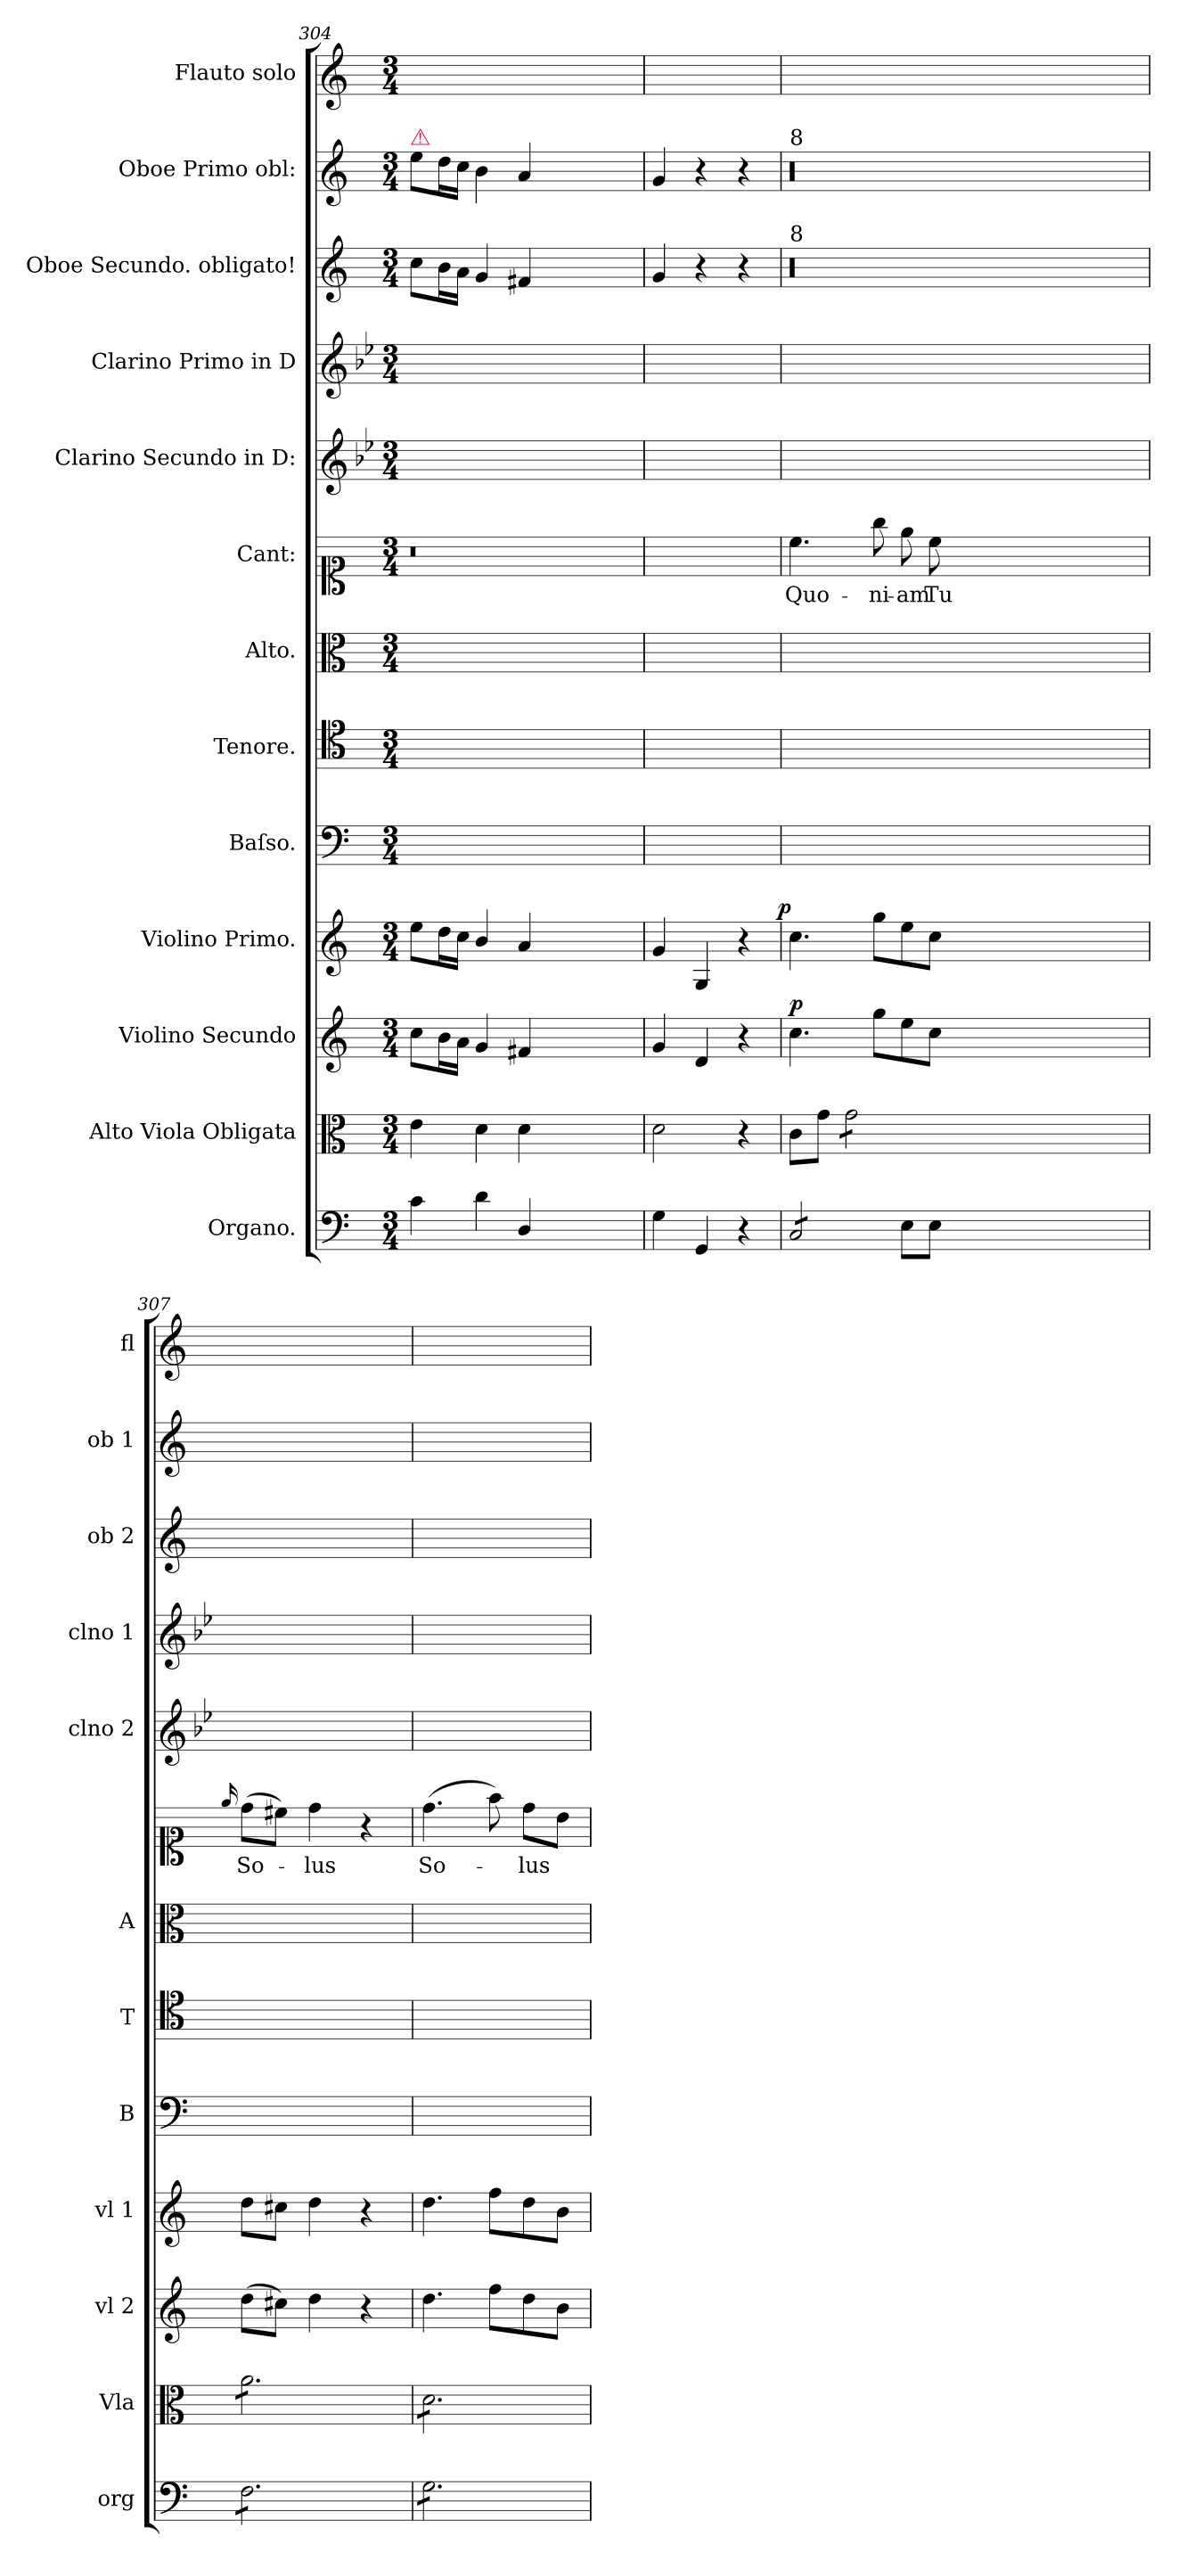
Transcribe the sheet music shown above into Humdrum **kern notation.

**kern	**kern	**dynam	**kern	**dynam	**kern	**dynam	**kern	**kern	**kern	**kern	**text	**kern	**kern	**kern	**kern	**kern
*part13	*part12	*part12	*part11	*part11	*part10	*part10	*part9	*part8	*part7	*part6	*part6	*part5	*part4	*part3	*part2	*part1
*staff13	*staff12	*staff12	*staff11	*staff11	*staff10	*staff10	*staff9	*staff8	*staff7	*staff6	*staff6	*staff5	*staff4	*staff3	*staff2	*staff1
*I"Organo.	*I"Alto Viola Obligata	*	*I"Violino Secundo	*	*I"Violino Primo.	*	*I"Baſso.	*I"Tenore.	*I"Alto.	*I"Cant:	*	*I"Clarino Secundo in D:	*I"Clarino Primo in D	*I"Oboe Secundo. obligato!	*I"Oboe Primo obl:	*I"Flauto solo
*I'org	*I'Vla	*	*I'vl 2	*	*I'vl 1	*	*I'B	*I'T	*I'A	*	*	*I'clno 2	*I'clno 1	*I'ob 2	*I'ob 1	*I'fl
*clefF4	*clefC3	*	*clefG2	*	*clefG2	*	*clefF4	*clefC4	*clefC3	*clefC1	*	*clefG2	*clefG2	*clefG2	*clefG2	*clefG2
*	*	*	*	*	*	*	*	*	*	*	*	*ITrd-1c-2	*ITrd-1c-2	*	*	*
*k[]	*k[]	*	*k[]	*	*k[]	*	*k[]	*k[]	*k[]	*k[]	*	*k[]	*k[]	*k[]	*k[]	*k[]
*C:	*C:	*	*C:	*	*C:	*	*C:	*C:	*C:	*C:	*	*C:	*C:	*C:	*C:	*C:
*M3/4	*M3/4	*	*M3/4	*	*M3/4	*	*M3/4	*M3/4	*M3/4	*M3/4	*	*M3/4	*M3/4	*M3/4	*M3/4	*M3/4
=304	=304	=304	=304	=304	=304	=304	=304	=304	=304	=304	=304	=304	=304	=304	=304	=304
!	!	!	!	!	!	!	!	!	!	!	!	!	!	!	!LO:TX:a:color=crimson:t=⚠	!
!	!	!	!	!	!	!	!	!	!	!LO:N:vis=0	!	!	!	!	!	!
4c\	4e\	.	8cc\L	.	8ee\L	.	2.ryy	2.ryy	2.ryy	1.r	.	2.ryy	2.ryy	8cc\L	8ee\L	2.ryy
.	.	.	16b\L	.	16dd\L	.	.	.	.	.	.	.	.	16b\L	16dd\L	.
.	.	.	16a\JJ	.	16cc\JJ	.	.	.	.	.	.	.	.	16a\JJ	16cc\JJ	.
4d\	4d\	.	4g/	.	4b/	.	.	.	.	.	.	.	.	4g/	4b\	.
4D/	4d\	.	4f#X/	.	4a/	.	.	.	.	.	.	.	.	4f#X/	4a/	.
2.ryy	2.ryy	.	2.ryy	.	2.ryy	.	2.ryy	2.ryy	2.ryy	.	.	2.ryy	2.ryy	2.ryy	2.ryy	2.ryy
=305	=305	=305	=305	=305	=305	=305	=305	=305	=305	=305	=305	=305	=305	=305	=305	=305
4G\	2d\	.	4g/	.	4g/	.	2.ryy	2.ryy	2.ryy	2.ryy	.	2.ryy	2.ryy	4g/	4g/	2.ryy
4GG/	.	.	4d/	.	4G/	.	.	.	.	.	.	.	.	4r	4r	.
4r	4r	.	4r	.	4r	.	.	.	.	.	.	.	.	4r	4r	.
=306	=306	=306	=306	=306	=306	=306	=306	=306	=306	=306	=306	=306	=306	=306	=306	=306
!	!	!	!	!	!	!	!	!	!	!	!	!	!	!	!LO:TX:a:t=8	!
!	!	!	!	!	!	!	!	!	!	!	!	!	!	!LO:TX:a:t=8	!	!
!	!	!LO:DY:a	!	!LO:DY:a	!	!LO:DY:a:rj	!	!	!	!	!	!	!	!LO:N:vis=00	!LO:N:vis=00	!
*tremolo	*	*	*	*	*	*	*	*	*	*	*	*	*	*	*	*
8C/L	8c\L	Pia	4.cc\	p	4.cc\	p	2.ryy	2.ryy	2.ryy	4.cc\	Quo-	2.ryy	2.ryy	0.r	0.r	2.ryy
8C/	8g\J	.	.	.	.	.	.	.	.	.	.	.	.	.	.	.
!	!LO:TX:a:color=crimson:t=⚠	!	!	!	!	!	!	!	!	!	!	!	!	!	!	!
*	*tremolo	*	*	*	*	*	*	*	*	*	*	*	*	*	*	*
8C/	8g\L	.	.	.	.	.	.	.	.	.	.	.	.	.	.	.
8C/J	8g\	.	8gg\L	.	8gg\L	.	.	.	.	8gg\	-ni-	.	.	.	.	.
*Xtremolo	*	*	*	*	*	*	*	*	*	*	*	*	*	*	*	*
8E\L	8g\	.	8ee\	.	8ee\	.	.	.	.	8ee\	-am	.	.	.	.	.
8E\J	8g\J	.	8cc\J	.	8cc\J	.	.	.	.	8cc\	Tu	.	.	.	.	.
0ryy	0ryy	.	0ryy	.	0ryy	.	0ryy	0ryy	0ryy	0ryy	.	0ryy	0ryy	.	.	0ryy
4ryy	4ryy	.	4ryy	.	4ryy	.	4ryy	4ryy	4ryy	4ryy	.	4ryy	4ryy	.	.	4ryy
=307	=307	=307	=307	=307	=307	=307	=307	=307	=307	=307	=307	=307	=307	=307	=307	=307
.	.	.	.	.	.	.	.	.	.	16qqee/	.	.	.	.	.	.
*tremolo	*	*	*	*	*	*	*	*	*	*	*	*	*	*	*	*
8F\L	8a\L	.	(>8dd\L	.	8dd\L	.	2.ryy	2.ryy	2.ryy	(>8dd\L	So-	2.ryy	2.ryy	2.ryy	2.ryy	2.ryy
8F\	8a\	.	8cc#X\J)	.	8cc#X\J	.	.	.	.	8cc#X\J)	.	.	.	.	.	.
8F\	8a\	.	4dd\	.	4dd\	.	.	.	.	4dd\	-lus	.	.	.	.	.
8F\	8a\	.	.	.	.	.	.	.	.	.	.	.	.	.	.	.
8F\	8a\	.	4r	.	4r	.	.	.	.	4r	.	.	.	.	.	.
8F\J	8a\J	.	.	.	.	.	.	.	.	.	.	.	.	.	.	.
=308	=308	=308	=308	=308	=308	=308	=308	=308	=308	=308	=308	=308	=308	=308	=308	=308
8G\L	8d\L	.	4.dd\	.	4.dd\	.	2.ryy	2.ryy	2.ryy	(>4.dd\	So-	2.ryy	2.ryy	2.ryy	2.ryy	2.ryy
8G\	8d\	.	.	.	.	.	.	.	.	.	.	.	.	.	.	.
8G\	8d\	.	.	.	.	.	.	.	.	.	.	.	.	.	.	.
8G\	8d\	.	8ff\L	.	8ff\L	.	.	.	.	8ff\)	.	.	.	.	.	.
8G\	8d\	.	8dd\	.	8dd\	.	.	.	.	8dd\L	-lus	.	.	.	.	.
8G\J	8d\J	.	8b\J	.	8b\J	.	.	.	.	8b\J	.	.	.	.	.	.
*	*Xtremolo	*	*	*	*	*	*	*	*	*	*	*	*	*	*	*
*Xtremolo	*	*	*	*	*	*	*	*	*	*	*	*	*	*	*	*
=	=	=	=	=	=	=	=	=	=	=	=	=	=	=	=	=
*-	*-	*-	*-	*-	*-	*-	*-	*-	*-	*-	*-	*-	*-	*-	*-	*-
